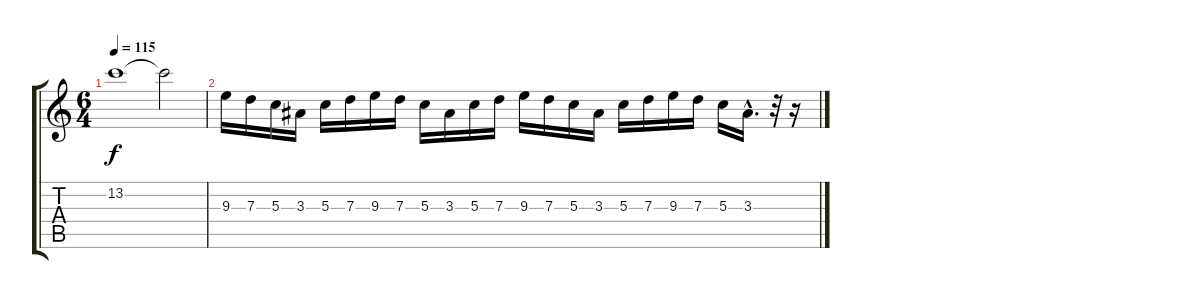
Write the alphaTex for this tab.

\track "" {instrument distortionguitar}
\staff {score tabs}
\tuning (E4 B3 G3 D3 A2 E2) {hide}
\ts (6 4)
\tempo 115
\clef g2
\ks c
13.2.1{dy f} 13.2{t}.2 |
9.3.16 7.3.16 5.3.16 3.3.16 5.3.16 7.3.16 9.3.16 7.3.16 5.3.16 3.3.16 5.3.16 7.3.16 9.3.16 7.3.16 5.3.16 3.3.16 5.3.16 7.3.16 9.3.16 7.3.16 5.3.16 3.3{hac}.16{d} r.32 r.16
